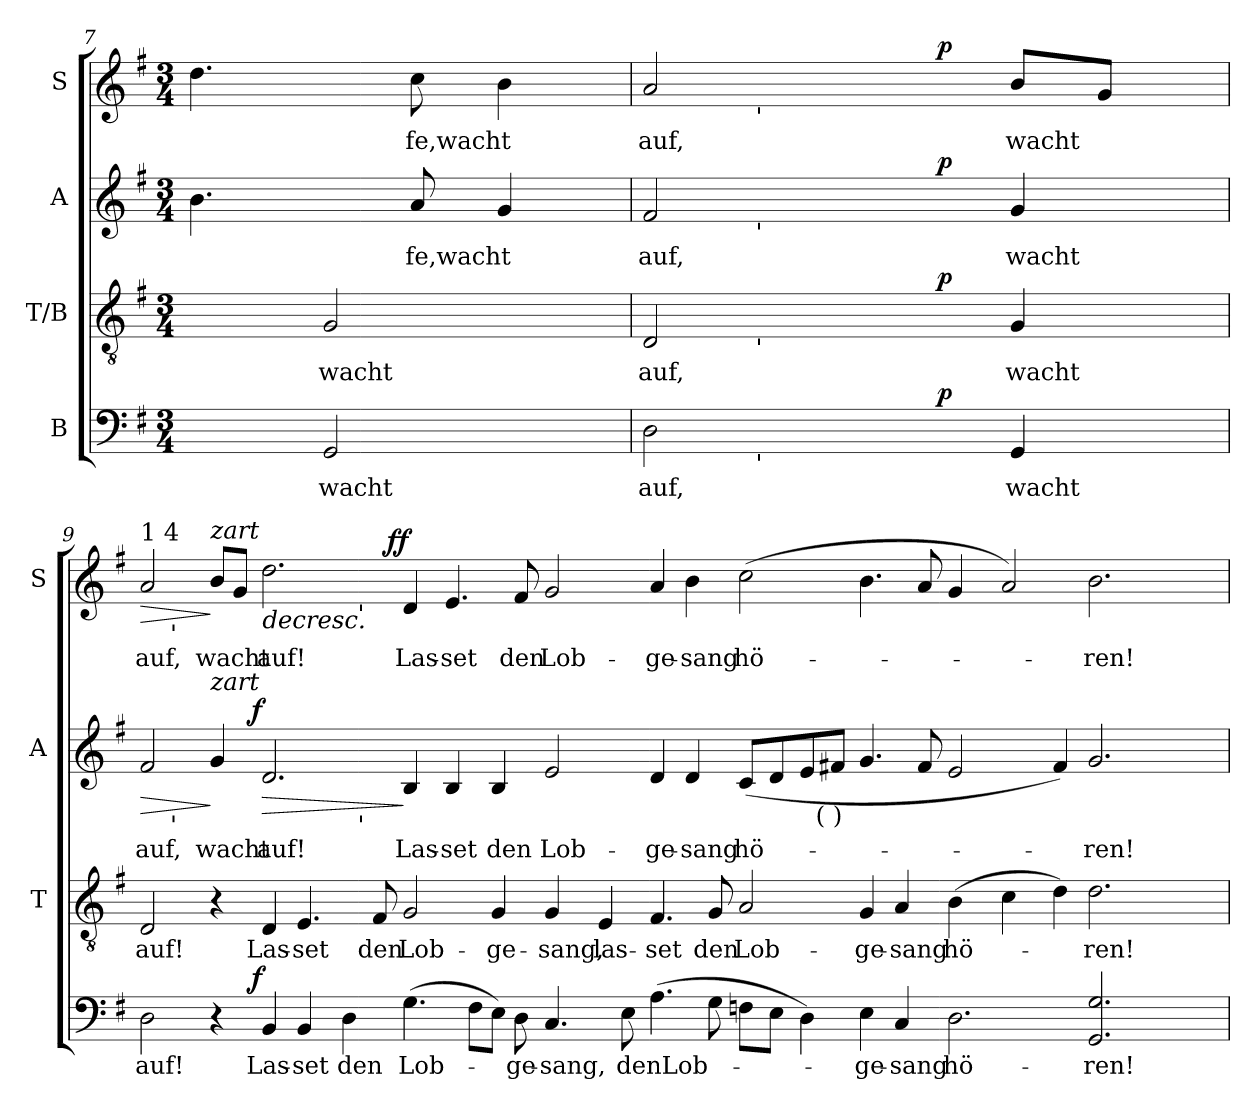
**kern	**text	**dynam	**kern	**text	**dynam	**kern	**text	**dynam	**kern	**text	**dynam
*part4	*part4	*part4	*part3	*part3	*part3	*part2	*part2	*part2	*part1	*part1	*part1
*staff4	*staff4	*staff4	*staff3	*staff3	*staff3	*staff2	*staff2	*staff2	*staff1	*staff1	*staff1
*I"B	*	*	*I"T/B	*	*	*I"A	*	*	*I"S	*	*
*	*	*	*I'T	*	*	*I'A	*	*	*I'S	*	*
*clefF4	*	*	*clefGv2	*	*	*clefG2	*	*	*clefG2	*	*
*k[f#]	*	*	*k[f#]	*	*	*k[f#]	*	*	*k[f#]	*	*
*G:	*	*	*G:	*	*	*G:	*	*	*G:	*	*
*M3/4	*	*	*M3/4	*	*	*M3/4	*	*	*M3/4	*	*
=7	=7	=7	=7	=7	=7	=7	=7	=7	=7	=7	=7
4ryy	.	.	4ryy	.	.	4.b\	.	.	4.dd\	.	.
!	!LO:LY:b	!	!	!LO:LY:b	!	!	!	!	!	!	!
2GG/	wacht	.	2G/	wacht	.	.	.	.	.	.	.
!	!	!	!	!	!	!	!LO:LY:b	!	!	!LO:LY:b	!
.	.	.	.	.	.	8a/	-fe,wacht	.	8cc\	-fe,wacht	.
.	.	.	.	.	.	4g/	.	.	4b\	.	.
=8	=8	=8	=8	=8	=8	=8	=8	=8	=8	=8	=8
!	!LO:LY:b	!	!	!LO:LY:b	!	!	!LO:LY:b	!	!	!LO:LY:b	!
*^	*	*	*^	*	*	*^	*	*	*^	*	*
*	*^	*	*	*	*^	*	*	*	*^	*	*	*	*^	*	*
2D\	4ryy	8.ryy	auf,	.	2D/	4ryy	8.ryy	auf,	.	2f#/	4ryy	8.ryy	auf,	.	2a/	4ryy	8.ryy	auf,	.
!	!	!	!	!	!	!	!	!	!	!	!	!	!	!	!	!	!LO:TX:b:t='	!	!
!	!	!	!	!	!	!	!	!	!	!	!	!LO:TX:b:t='	!	!	!	!	!	!	!
!	!	!	!	!	!	!	!LO:TX:b:t='	!	!	!	!	!	!	!	!	!	!	!	!
!	!	!LO:TX:b:t='	!	!	!	!	!	!	!	!	!	!	!	!	!	!	!	!	!
.	.	2ryy	.	.	.	.	2ryy	.	.	.	.	2ryy	.	.	.	.	2ryy	.	.
.	8ryy	.	.	.	.	8ryy	.	.	.	.	8ryy	.	.	.	.	8ryy	.	.	.
.	32ryy	.	.	.	.	32ryy	.	.	.	.	32ryy	.	.	.	.	32ryy	.	.	.
!	!	!	!	!LO:DY:a	!	!	!	!	!LO:DY:a	!	!	!	!	!LO:DY:a	!	!	!	!	!LO:DY:a
.	4ryy	.	.	p	.	4ryy	.	.	p	.	4ryy	.	.	p	.	4ryy	.	.	p
!	!	!	!LO:LY:b	!	!	!	!	!LO:LY:b	!	!	!	!	!LO:LY:b	!	!	!	!	!LO:LY:b	!
4GG/	.	.	wacht	.	4G/	.	.	wacht	.	4g/	.	.	wacht	.	8b/L	.	.	wacht	.
.	.	.	.	.	.	.	.	.	.	.	.	.	.	.	8g/J	.	.	.	.
.	16.ryy	.	.	.	.	16.ryy	.	.	.	.	16.ryy	.	.	.	.	16.ryy	.	.	.
.	.	16ryy	.	.	.	.	16ryy	.	.	.	.	16ryy	.	.	.	.	16ryy	.	.
!!LO:LB:g=z
=9	=9	=9	=9	=9	=9	=9	=9	=9	=9	=9	=9	=9	=9	=9	=9	=9	=9	=9	=9
!	!	!	!	!	!	!	!	!	!	!	!	!	!	!	!LO:TX:a:t=1 4	!	!	!	!
!	!	!	!LO:LY:b	!	!	!	!	!LO:LY:b	!	!	!	!	!LO:LY:b	!LO:HP:b	!	!	!	!LO:LY:b	!LO:HP:b
*	*	*	*	*	*	*	*	*	*	*	*^	*^	*	*	*	*	*^	*	*
*	*v	*v	*	*	*	*	*	*	*	*	*	*	*	*	*	*	*	*	*	*	*	*
*	*	*	*	*v	*v	*v	*	*	*	*	*	*	*	*	*	*	*	*	*	*	*
2D\	2ryy	auf!	.	2D/	auf!	.	2f#/	2ryy	8.ryy	1ryy	1ryy	auf,	>	2a/	1ryy	8.ryy	1ryy	auf,	>
!	!	!	!	!	!	!	!	!	!	!	!	!	!	!	!	!LO:TX:b:t='	!	!	!
!	!	!	!	!	!	!	!	!	!LO:TX:b:t='	!	!	!	!	!	!	!	!	!	!
.	.	.	.	.	.	.	.	.	1ryy	.	.	.	.	.	.	1ryy	.	.	.
!	!	!	!	!	!	!	!	!	!	!	!	!	!	!LO:TX:a:i:t=zart	!	!	!	!	!
!	!	!	!	!	!	!	!LO:TX:a:i:t=zart	!	!	!	!	!	!	!	!	!	!	!	!
!	!	!	!	!	!	!	!	!	!	!	!	!LO:LY:b	!	!	!	!	!	!LO:LY:b	!
4r	8..ryy	.	.	4r	.	.	4g/	8..ryy	.	.	.	wacht	]	8b/L	.	.	.	wacht	]
.	.	.	.	.	.	.	.	.	.	.	.	.	.	8g/J	.	.	.	.	.
!	!	!	!LO:DY:a	!	!	!	!	!	!	!	!	!	!LO:DY:b	!	!	!	!	!	!
.	1ryy	.	f	.	.	.	.	1ryy	.	.	.	.	f	.	.	.	.	.	.
!	!	!LO:LY:b	!	!	!LO:LY:b	!	!	!	!	!	!	!LO:LY:b	!LO:HP:b	!	!	!	!	!LO:LY:b	!LO:HP:b
4BB/	.	Las-	.	4D/	Las-	.	2.d/	.	.	.	.	auf!	>	2.dd\	.	.	.	auf!	>
!	!	!LO:LY:b	!	!	!LO:LY:b	!	!	!	!	!	!	!	!	!	!	!	!	!	!
4BB/	.	-set	.	4.E/	-set	.	.	.	.	4ryy	1ryy	.	.	.	4..ryy	.	4ryy	.	.
.	.	.	.	.	.	.	.	.	1ryy	.	.	.	.	.	.	1ryy	.	.	.
!	!	!LO:LY:b	!	!	!	!	!	!	!	!	!	!	!	!	!	!	!	!	!
4D\	.	den	.	.	.	.	.	.	.	16ryy	.	.	.	.	.	.	16ryy	.	.
!	!	!	!	!	!	!	!	!	!	!	!	!	!	!	!	!	!LO:TX:b:t='	!	!
!	!	!	!	!	!	!	!	!	!	!LO:TX:b:t='	!	!	!	!	!	!	!	!	!
.	.	.	.	.	.	.	.	.	.	1ryy	.	.	.	.	.	.	1ryy	.	.
!	!	!	!	!	!LO:LY:b	!	!	!	!	!	!	!	!	!	!	!	!	!	!
.	.	.	.	8F#/	den	.	.	.	.	.	.	.	.	.	.	.	.	.	.
!	!	!	!	!	!	!	!	!	!	!	!	!	!	!	!	!	!	!	!LO:DY:a
!	!	!	!	!	!	!	!	!	!	!	!	!	!	!	!	!	!	!	!LO:DY:n=1:b
.	.	.	.	.	.	.	.	.	.	.	.	.	.	.	1ryy	.	.	.	f f
!	!	!LO:LY:b	!	!	!LO:LY:b	!	!	!	!	!	!	!LO:LY:b	!	!	!	!	!	!LO:LY:b	!
(>4.G\	.	Lob-	.	2G/	Lob-	.	4B/	.	.	.	.	Las-	]	4d/	.	.	.	Las-	]
.	1ryy	.	.	.	.	.	.	1ryy	.	.	.	.	.	.	.	.	.	.	.
!	!	!	!	!	!	!	!	!	!	!	!	!LO:LY:b	!	!	!	!	!	!LO:LY:b	!
.	.	.	.	.	.	.	4B/	.	.	.	.	-set	.	4.e/	.	.	.	-set	.
8F#\L	.	.	.	.	.	.	.	.	.	.	.	.	.	.	.	.	.	.	.
!	!	!	!	!	!LO:LY:b	!	!	!	!	!	!	!LO:LY:b	!	!	!	!	!	!	!
8E\J)	.	.	.	4G/	-ge-	.	4B/	.	.	.	1ryy	den	.	.	.	.	.	.	.
!	!	!LO:LY:b	!	!	!	!	!	!	!	!	!	!	!	!	!	!	!	!LO:LY:b	!
8D\	.	-ge-	.	.	.	.	.	.	.	.	.	.	.	8f#/	.	.	.	den	.
.	.	.	.	.	.	.	.	.	1ryy	.	.	.	.	.	.	1ryy	.	.	.
!	!	!LO:LY:b	!	!	!LO:LY:b	!	!	!	!	!	!	!LO:LY:b	!	!	!	!	!	!LO:LY:b	!
4.C/	.	-sang,	.	4G/	-sang,	.	2e/	.	.	.	.	Lob-	.	2g/	.	.	.	Lob-	.
.	.	.	.	.	.	.	.	.	.	1ryy	.	.	.	.	.	.	1ryy	.	.
.	.	.	.	.	.	.	.	.	.	.	.	.	.	.	1ryy	.	.	.	.
!	!	!	!	!	!LO:LY:b	!	!	!	!	!	!	!	!	!	!	!	!	!	!
.	.	.	.	4E/	las-	.	.	.	.	.	.	.	.	.	.	.	.	.	.
!	!	!LO:LY:b	!	!	!	!	!	!	!	!	!	!	!	!	!	!	!	!	!
8E\	.	denLob-	.	.	.	.	.	.	.	.	.	.	.	.	.	.	.	.	.
.	1ryy	.	.	.	.	.	.	1ryy	.	.	.	.	.	.	.	.	.	.	.
!	!	!	!	!	!LO:LY:b	!	!	!	!	!	!	!LO:LY:b	!	!	!	!	!	!LO:LY:b	!
(>4.A\	.	.	.	4.F#/	-set	.	4d/	.	.	.	.	-ge-	.	4a/	.	.	.	-ge-	.
!	!	!	!	!	!	!	!	!	!	!	!	!LO:LY:b	!	!	!	!	!	!LO:LY:b	!
.	.	.	.	.	.	.	4d/	.	.	.	2ryy	-sang	.	4b\	.	.	.	-sang	.
!	!	!	!	!	!LO:LY:b	!	!	!	!	!	!	!	!	!	!	!	!	!	!
8G\	.	.	.	8G/	den	.	.	.	.	.	.	.	.	.	.	.	.	.	.
.	.	.	.	.	.	.	.	.	1ryy	.	.	.	.	.	.	1ryy	.	.	.
!	!	!	!	!	!LO:LY:b	!	!	!	!	!	!	!LO:LY:b	!	!	!	!	!	!LO:LY:b	!
8Fn\L	.	.	.	2A/	Lob-	.	(<8c/L	.	.	.	.	hö-	.	(>2cc\	.	.	.	hö-	.
.	.	.	.	.	.	.	.	.	.	1ryy	.	.	.	.	.	.	1ryy	.	.
8E\J	.	.	.	.	.	.	8d/	.	.	.	.	.	.	.	.	.	.	.	.
.	.	.	.	.	.	.	.	.	.	.	.	.	.	.	1ryy	.	.	.	.
4D\)	.	.	.	.	.	.	8e/	.	.	.	16ryy	.	.	.	.	.	.	.	.
!	!	!	!	!	!	!	!	!	!	!	!LO:TX:b:t=( )	!	!	!	!	!	!	!	!
.	.	.	.	.	.	.	.	.	.	.	1ryy	.	.	.	.	.	.	.	.
.	.	.	.	.	.	.	8f#X/J	.	.	.	.	.	.	.	.	.	.	.	.
.	1ryy	.	.	.	.	.	.	1ryy	.	.	.	.	.	.	.	.	.	.	.
!	!	!LO:LY:b	!	!	!LO:LY:b	!	!	!	!	!	!	!	!	!	!	!	!	!	!
4E\	.	-ge-	.	4G/	-ge-	.	4.g/	.	.	.	.	.	.	4.b\	.	.	.	.	.
!	!	!LO:LY:b	!	!	!LO:LY:b	!	!	!	!	!	!	!	!	!	!	!	!	!	!
4C/	.	-sang	.	4A/	-sang	.	.	.	.	.	.	.	.	.	.	.	.	.	.
.	.	.	.	.	.	.	8f#/	.	.	.	.	.	.	8a/	.	.	.	.	.
.	.	.	.	.	.	.	.	.	1ryy	.	.	.	.	.	.	1ryy	.	.	.
!	!	!LO:LY:b	!	!	!LO:LY:b	!	!	!	!	!	!	!	!	!	!	!	!	!	!
2.D\	.	hö-	.	(>4B\	hö-	.	2e/	.	.	.	.	.	.	4g/	.	.	.	.	.
.	.	.	.	.	.	.	.	.	.	1ryy	.	.	.	.	.	.	1ryy	.	.
.	.	.	.	.	.	.	.	.	.	.	.	.	.	.	1ryy	.	.	.	.
.	.	.	.	4c\	.	.	.	.	.	.	.	.	.	2a/)	.	.	.	.	.
.	.	.	.	.	.	.	.	.	.	.	1ryy	.	.	.	.	.	.	.	.
.	1ryy	.	.	.	.	.	.	1ryy	.	.	.	.	.	.	.	.	.	.	.
.	.	.	.	4d\)	.	.	4f#/)	.	.	.	.	.	.	.	.	.	.	.	.
!	!	!LO:LY:b	!	!	!LO:LY:b	!	!	!	!	!	!	!LO:LY:b	!	!	!	!	!	!LO:LY:b	!
2.GG/ 2.G/	.	-ren!	.	2.d\	-ren!	.	2.g/	.	.	.	.	-ren!	.	2.b\	.	.	.	-ren!	.
.	.	.	.	.	.	.	.	.	2ryy	.	.	.	.	.	.	2ryy	.	.	.
.	.	.	.	.	.	.	.	.	.	4..ryy	.	.	.	.	.	.	4..ryy	.	.
.	.	.	.	.	.	.	.	.	.	.	.	.	.	.	4ryy	.	.	.	.
.	.	.	.	.	.	.	.	.	.	.	8.ryy	.	.	.	.	.	.	.	.
.	.	.	.	.	.	.	.	.	16ryy	.	.	.	.	.	16ryy	16ryy	.	.	.
.	32ryy	.	.	.	.	.	.	32ryy	.	.	.	.	.	.	.	.	.	.	.
*	*	*	*	*	*	*	*v	*v	*v	*v	*v	*	*	*	*	*	*	*	*
*v	*v	*	*	*	*	*	*	*	*	*v	*v	*v	*v	*	*
=!	=!	=!	=!	=!	=!	=!	=!	=!	=!	=!	=!
*-	*-	*-	*-	*-	*-	*-	*-	*-	*-	*-	*-
